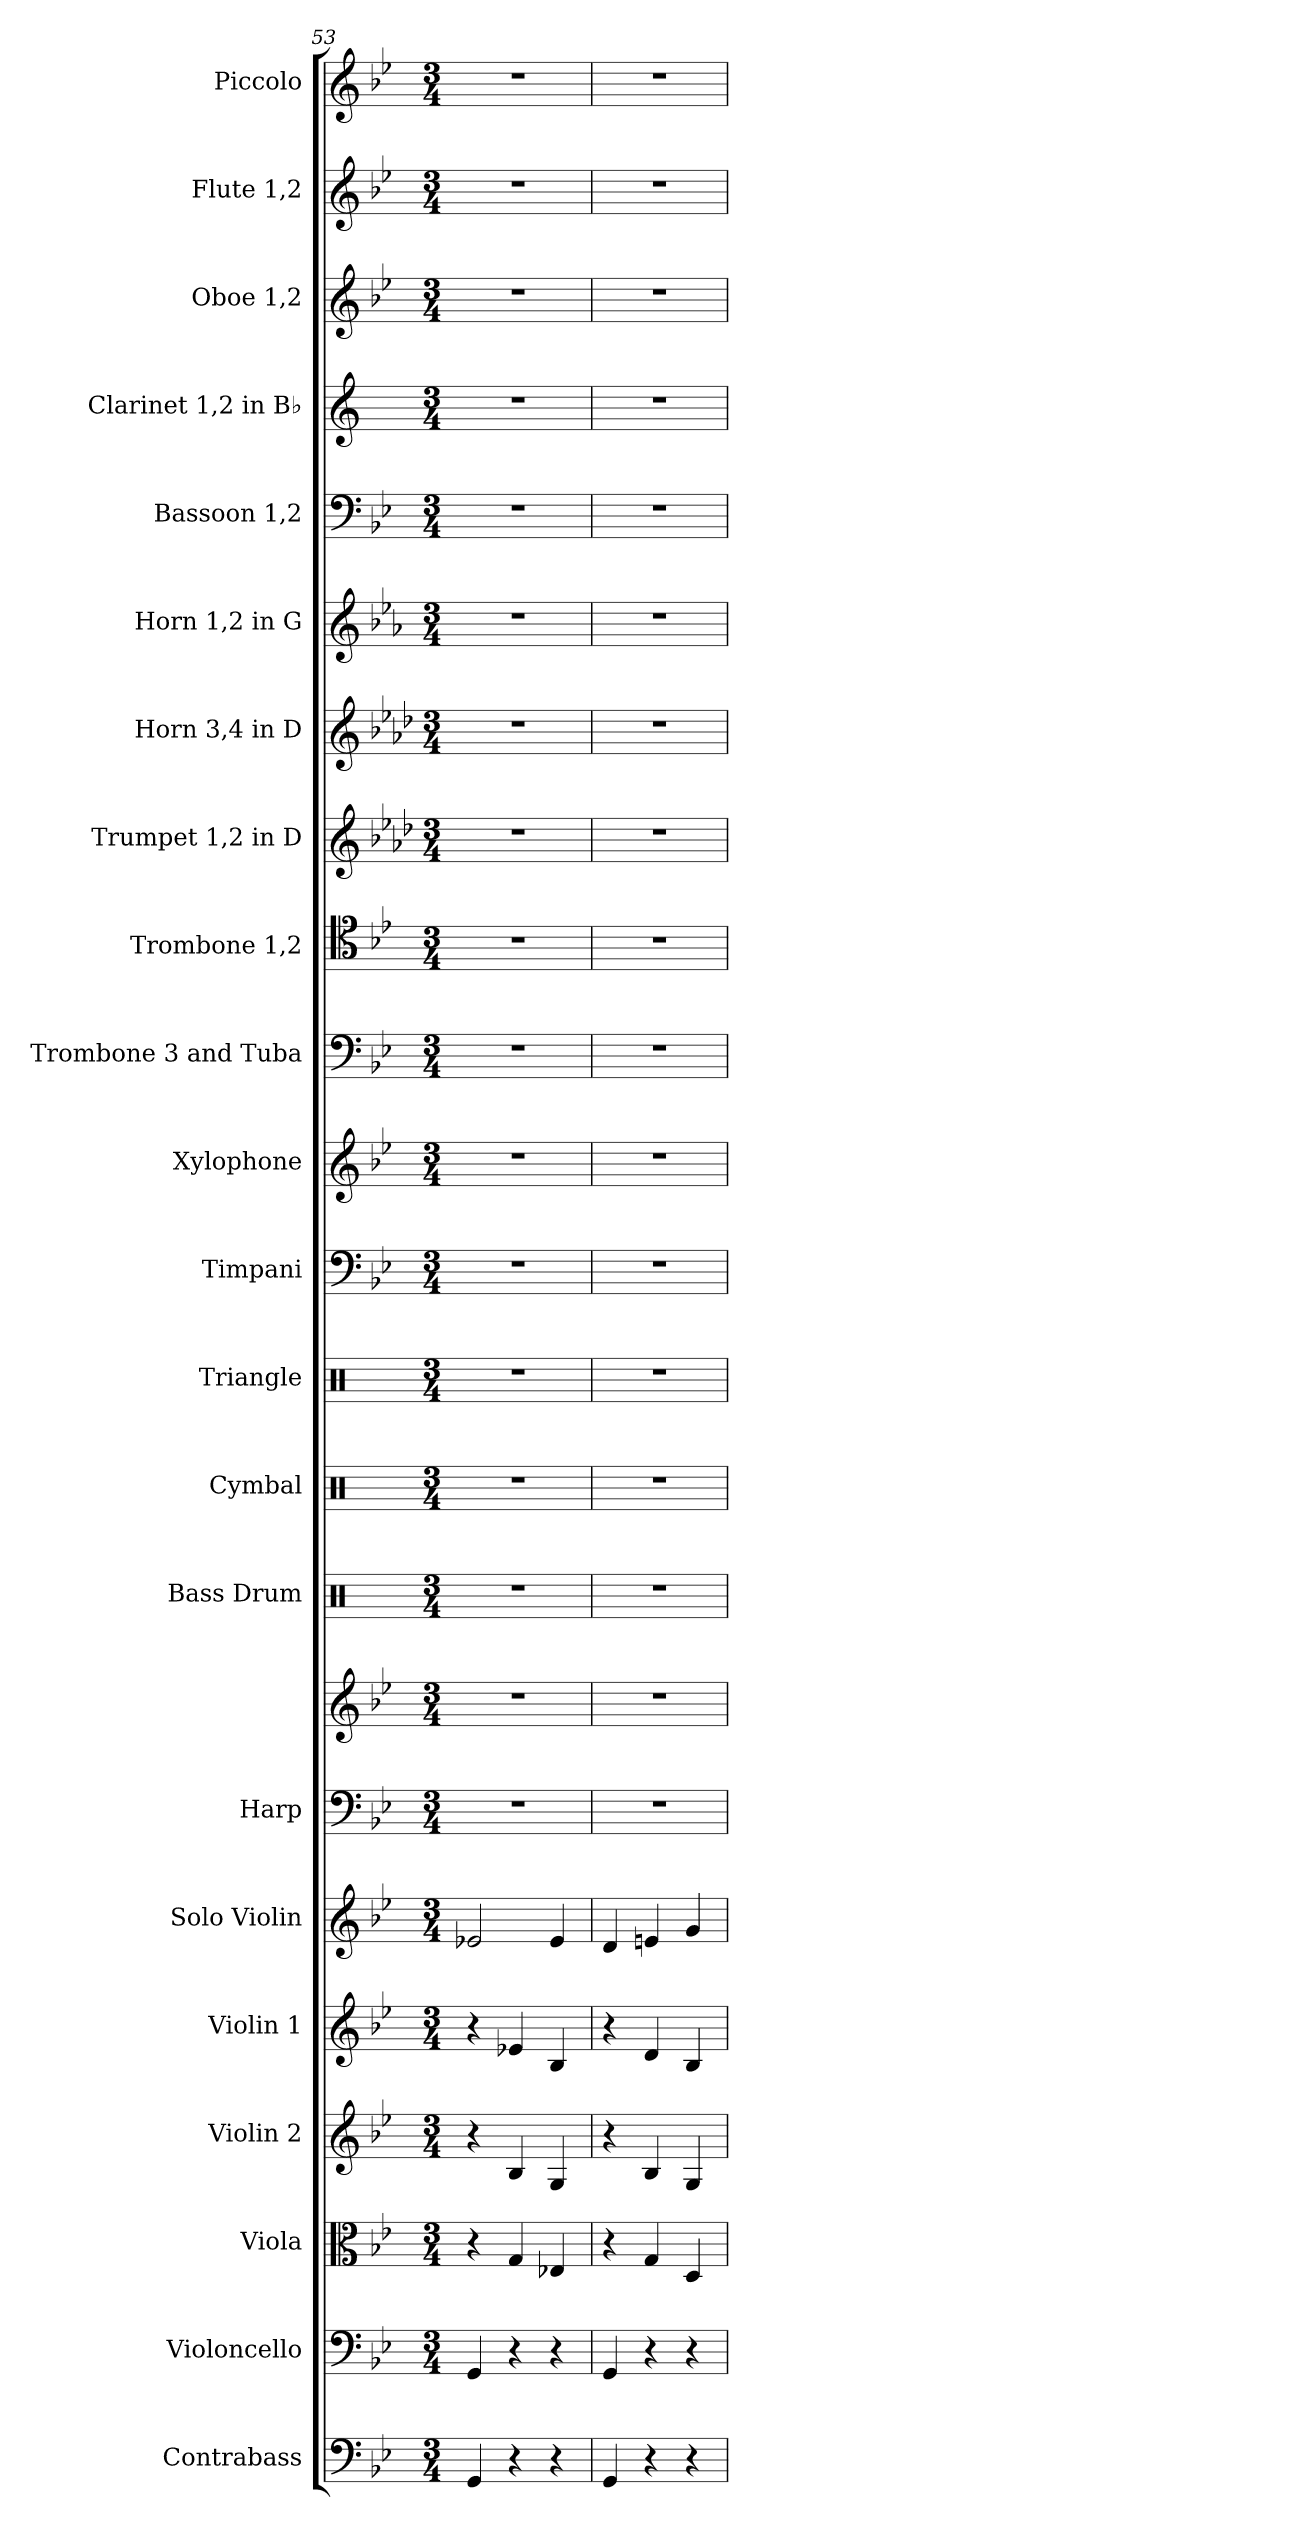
**kern	**kern	**kern	**kern	**kern	**kern	**kern	**kern	**kern	**kern	**kern	**kern	**kern	**kern	**kern	**kern	**kern	**kern	**kern	**kern	**kern	**kern	**kern
*part22	*part21	*part20	*part19	*part18	*part17	*part16	*part16	*part15	*part14	*part13	*part12	*part11	*part10	*part9	*part8	*part7	*part6	*part5	*part4	*part3	*part2	*part1
*staff23	*staff22	*staff21	*staff20	*staff19	*staff18	*staff17	*staff16	*staff15	*staff14	*staff13	*staff12	*staff11	*staff10	*staff9	*staff8	*staff7	*staff6	*staff5	*staff4	*staff3	*staff2	*staff1
*I"Contrabass	*I"Violoncello	*I"Viola	*I"Violin 2	*I"Violin 1	*I"Solo Violin	*I"Harp	*	*I"Bass Drum	*I"Cymbal	*I"Triangle	*I"Timpani	*I"Xylophone	*I"Trombone 3 and Tuba	*I"Trombone 1,2	*I"Trumpet 1,2 in D	*I"Horn 3,4 in D	*I"Horn 1,2 in G	*I"Bassoon 1,2	*I"Clarinet 1,2 in B♭	*I"Oboe 1,2	*I"Flute 1,2	*I"Piccolo
*I'Cb.	*I'Vc.	*I'Vla.	*I'Vln. 2	*I'Vln. 1	*I'Solo Vln.	*I'Hrp.	*	*I'B.D	*I'Cym.	*I'Trgl.	*I'Timp.	*I'Xyl.	*I'Tbn. 3 and Tba.	*I'Tbn. 1,2	*I'Tpt. 1,2 in D	*I'Hn. 3,4 in D	*I'Hn. 1,2 in G	*I'Bsn. 1,2	*I'Cl. 1,2 in B♭	*I'Ob. 1,2	*I'Fl. 1,2	*I'Picc.
*clefF4	*clefF4	*clefC3	*clefG2	*clefG2	*clefG2	*clefF4	*clefG2	*clefX	*clefX	*clefX	*clefF4	*clefG2	*clefF4	*clefC4	*clefG2	*clefG2	*clefG2	*clefF4	*clefG2	*clefG2	*clefG2	*clefG2
*ITrd7c12	*	*	*	*	*	*	*	*	*	*	*	*ITrd-7c-12	*	*	*ITrd-1c-2	*ITrd6c10	*ITrd3c5	*	*ITrd1c2	*	*	*ITrd-7c-12
*k[b-e-]	*k[b-e-]	*k[b-e-]	*k[b-e-]	*k[b-e-]	*k[b-e-]	*k[b-e-]	*k[b-e-]	*k[]	*k[]	*k[]	*k[b-e-]	*k[b-e-]	*k[b-e-]	*k[b-e-]	*k[b-e-]	*k[b-e-]	*k[b-e-]	*k[b-e-]	*k[b-e-]	*k[b-e-]	*k[b-e-]	*k[b-e-]
*M3/4	*M3/4	*M3/4	*M3/4	*M3/4	*M3/4	*M3/4	*M3/4	*M3/4	*M3/4	*M3/4	*M3/4	*M3/4	*M3/4	*M3/4	*M3/4	*M3/4	*M3/4	*M3/4	*M3/4	*M3/4	*M3/4	*M3/4
=53	=53	=53	=53	=53	=53	=53	=53	=53	=53	=53	=53	=53	=53	=53	=53	=53	=53	=53	=53	=53	=53	=53
4GGG/	4GG/	4r	4r	4r	2e-X/	2.r	2.r	2.r	2.r	2.r	2.r	2.r	2.r	2.r	2.r	2.r	2.r	2.r	2.r	2.r	2.r	2.r
4r	4r	4G/	4B-/	4e-X/	.	.	.	.	.	.	.	.	.	.	.	.	.	.	.	.	.	.
4r	4r	4E-X/	4G/	4B-/	4e-/	.	.	.	.	.	.	.	.	.	.	.	.	.	.	.	.	.
=54	=54	=54	=54	=54	=54	=54	=54	=54	=54	=54	=54	=54	=54	=54	=54	=54	=54	=54	=54	=54	=54	=54
4GGG/	4GG/	4r	4r	4r	4d/	2.r	2.r	2.r	2.r	2.r	2.r	2.r	2.r	2.r	2.r	2.r	2.r	2.r	2.r	2.r	2.r	2.r
4r	4r	4G/	4B-/	4d/	4en/	.	.	.	.	.	.	.	.	.	.	.	.	.	.	.	.	.
4r	4r	4D/	4G/	4B-/	4g/	.	.	.	.	.	.	.	.	.	.	.	.	.	.	.	.	.
=	=	=	=	=	=	=	=	=	=	=	=	=	=	=	=	=	=	=	=	=	=	=
*-	*-	*-	*-	*-	*-	*-	*-	*-	*-	*-	*-	*-	*-	*-	*-	*-	*-	*-	*-	*-	*-	*-
